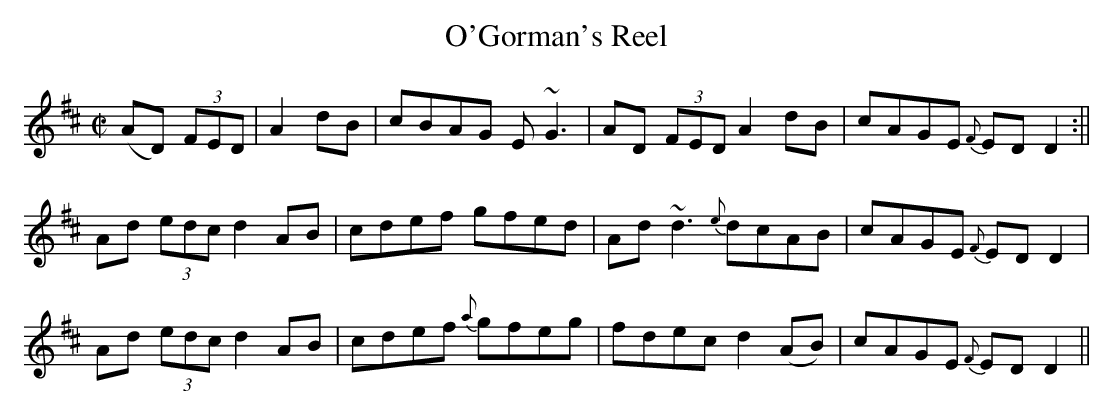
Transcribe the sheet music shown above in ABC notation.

X:1
T:O'Gorman's Reel
M:C|
L:1/8
K:D
(AD) (3FED|A2 dB|cBAG E~G3|AD (3FED A2 dB|cAGE {F}ED D2:||
Ad (3edc d2 AB|cdef gfed|Ad ~d3 {e}dcAB|cAGE {F}ED D2|
Ad (3edc d2 AB|cdef {a}gfeg|fdec d2 (AB)|cAGE {F}ED D2||
